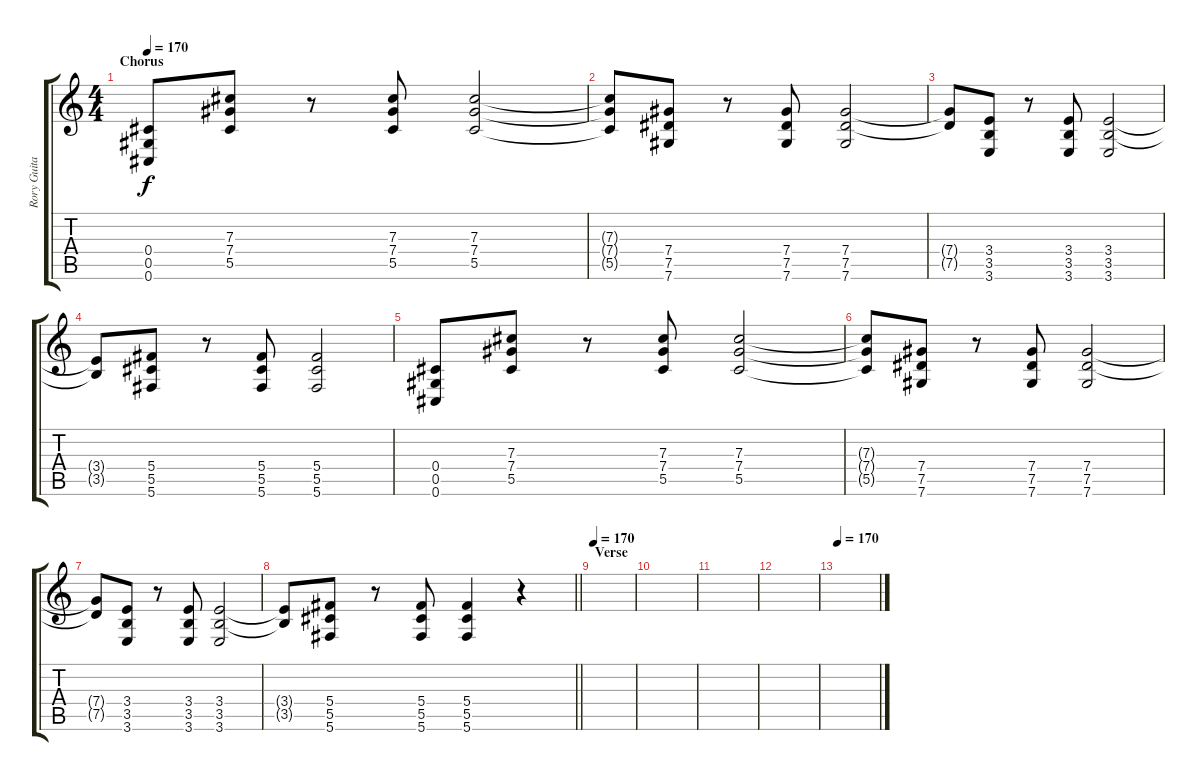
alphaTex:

\track ("Rory Guitar 2" "Rory Guita") {instrument distortionguitar}
\staff {score tabs}
\tuning (Eb4 Bb3 Gb3 Db3 Ab2 Db2) {hide}
\ts (4 4)
\section ("" "Chorus")
\tempo 170
\clef g2
\ks c
(0.4 0.5 0.6).8{dy f} (7.3 7.4 5.5).8 r.8 (7.3 7.4 5.5).8 (7.3 7.4 5.5).2 |
(7.3{t} 7.4{t} 5.5{t}).8 (7.4 7.5 7.6).8 r.8 (7.4 7.5 7.6).8 (7.4 7.5 7.6).2 |
(7.4{t} 7.5{t}).8 (3.4 3.5 3.6).8 r.8 (3.4 3.5 3.6).8 (3.4 3.5 3.6).2 |
(3.4{t} 3.5{t}).8 (5.4 5.5 5.6).8 r.8 (5.4 5.5 5.6).8 (5.4 5.5 5.6).2 |
(0.4 0.5 0.6).8 (7.3 7.4 5.5).8 r.8 (7.3 7.4 5.5).8 (7.3 7.4 5.5).2 |
(7.3{t} 7.4{t} 5.5{t}).8 (7.4 7.5 7.6).8 r.8 (7.4 7.5 7.6).8 (7.4 7.5 7.6).2 |
(7.4{t} 7.5{t}).8 (3.4 3.5 3.6).8 r.8 (3.4 3.5 3.6).8 (3.4 3.5 3.6).2 |
\barLineRight lightlight
(3.4{t} 3.5{t}).8 (5.4 5.5 5.6).8 r.8 (5.4 5.5 5.6).8 (5.4 5.5 5.6).4 r.4 |
\section ("" "Verse")
\tempo 170
|
|
|
|
\tempo 170
